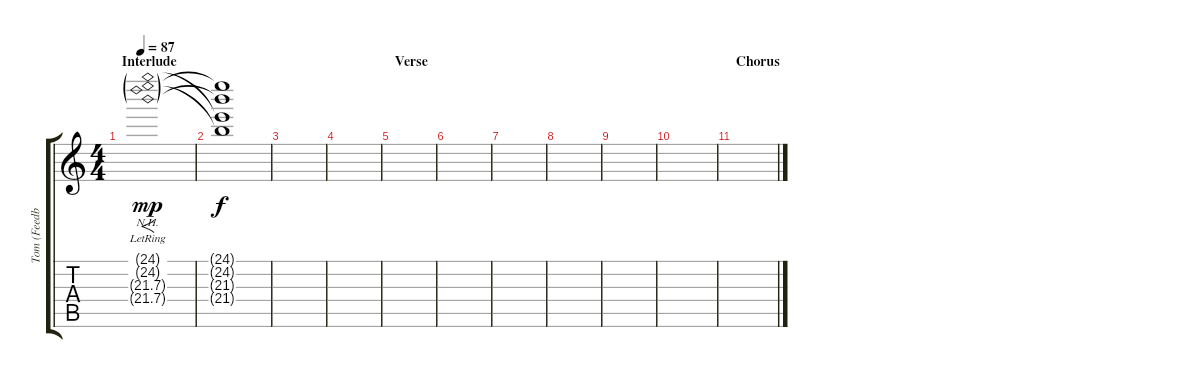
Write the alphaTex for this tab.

\track ("Tom (Feedback)" "Tom (Feedb") {instrument distortionguitar}
\staff {score tabs}
\tuning (E4 B3 G3 D3 A2 E2) {hide}
\ts (4 4)
\section ("" "Interlude")
\tempo 87
\clef g2
\ks c
(24.1{nh g} 24.2{nh g} 21.3{nh g} 21.4{nh g lr}).1{f dy mp volume 16 instrument distortionguitar} |
(24.1{t} 24.2{t} 21.3{t} 21.4{t}).1{dy f} |
|
|
\section ("" "Verse")
|
|
|
|
|
|
\section ("" "Chorus")
